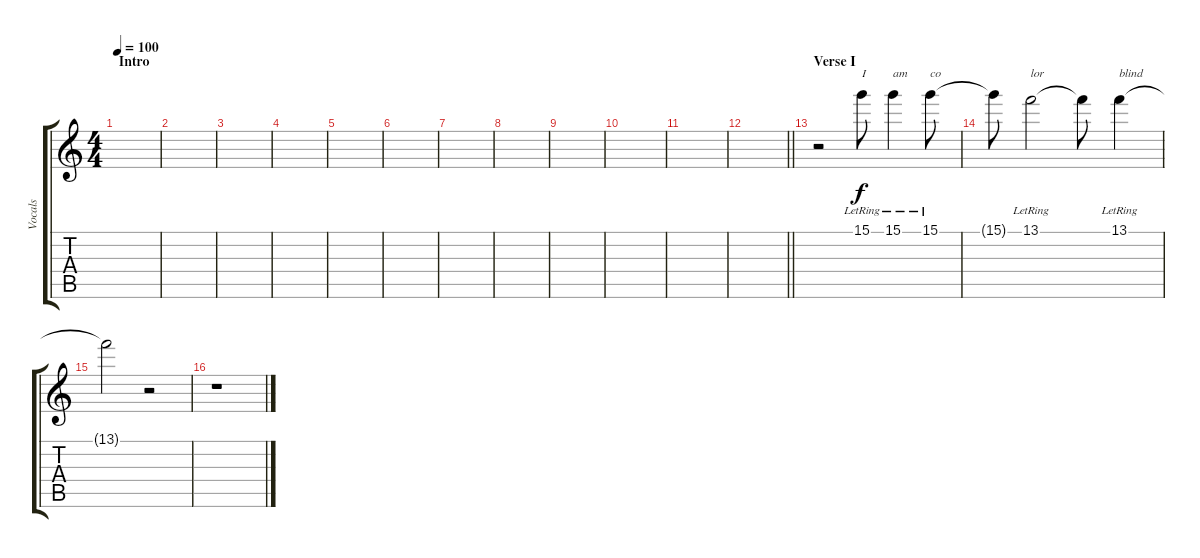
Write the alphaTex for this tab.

\track ("Vocals" "Vocals") {instrument acousticguitarnylon}
\staff {score tabs}
\tuning (E4 B3 G3 D3 A2 E2) {hide}
\ts (4 4)
\section ("" "Intro")
\tempo 100
\clef g2
\ks c
|
|
|
|
|
|
|
|
|
|
|
\barLineRight lightlight
|
\section ("" "Verse I")
r.2 15.1{lr}.8{txt "I"} 15.1{lr}.4{txt "am"} 15.1{lr}.8{txt "co"} |
15.1{t}.8 13.1{lr}.2{txt "lor"} 13.1{t}.8 13.1{lr}.4{txt "blind"} |
13.1{t}.2 r.2 |
r.1
